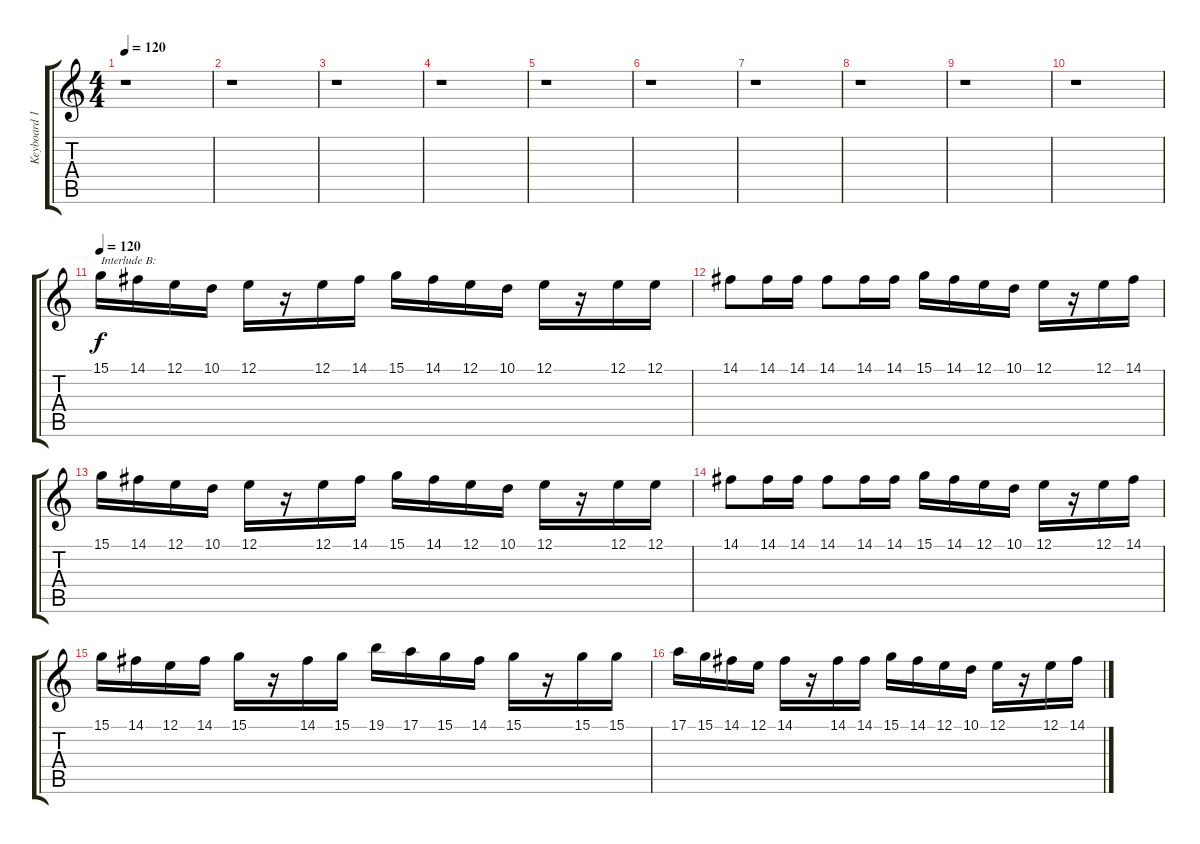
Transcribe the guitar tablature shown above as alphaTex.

\track ("Keyboard 1" "Keyboard 1") {instrument stringensemble1}
\staff {score tabs}
\tuning (E4 B3 G3 D3 A2 E2) {hide}
\ts (4 4)
\tempo 120
\clef g2
\ks c
r.1{dy f} |
r.1 |
r.1 |
r.1 |
r.1 |
r.1 |
r.1 |
r.1 |
r.1 |
r.1 |
\tempo 120
15.1.16{txt "Interlude B:" volume 10 instrument stringensemble1} 14.1.16 12.1.16 10.1.16 12.1.16 r.16 12.1.16 14.1.16 15.1.16 14.1.16 12.1.16 10.1.16 12.1.16 r.16 12.1.16 12.1.16 |
14.1.8 14.1.16 14.1.16 14.1.8 14.1.16 14.1.16 15.1.16 14.1.16 12.1.16 10.1.16 12.1.16 r.16 12.1.16 14.1.16 |
15.1.16 14.1.16 12.1.16 10.1.16 12.1.16 r.16 12.1.16 14.1.16 15.1.16 14.1.16 12.1.16 10.1.16 12.1.16 r.16 12.1.16 12.1.16 |
14.1.8 14.1.16 14.1.16 14.1.8 14.1.16 14.1.16 15.1.16 14.1.16 12.1.16 10.1.16 12.1.16 r.16 12.1.16 14.1.16 |
15.1.16 14.1.16 12.1.16 14.1.16 15.1.16 r.16 14.1.16 15.1.16 19.1.16 17.1.16 15.1.16 14.1.16 15.1.16 r.16 15.1.16 15.1.16 |
17.1.16 15.1.16 14.1.16 12.1.16 14.1.16 r.16 14.1.16 14.1.16 15.1.16 14.1.16 12.1.16 10.1.16 12.1.16 r.16 12.1.16 14.1.16
